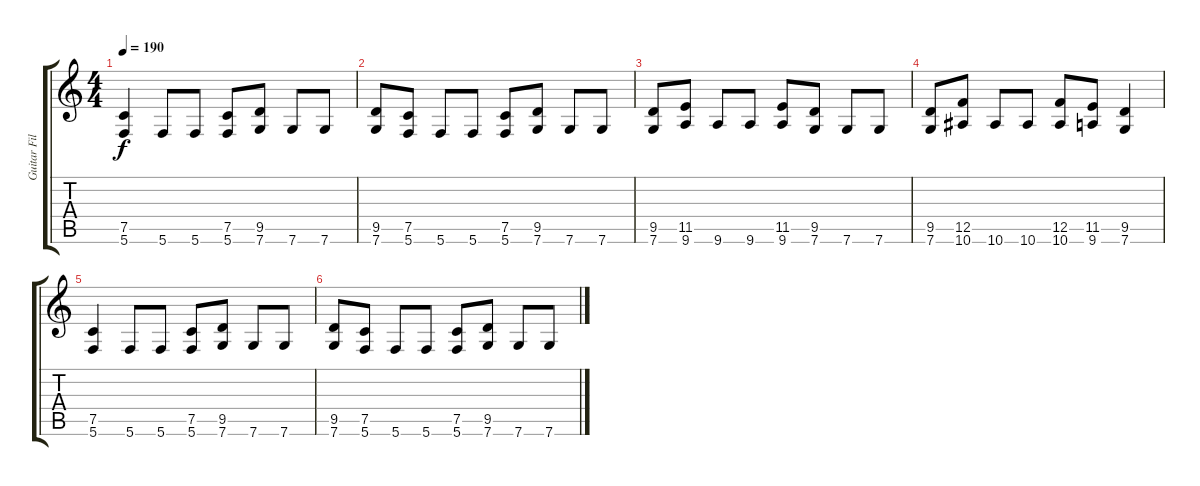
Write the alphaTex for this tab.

\track ("Guitar Fills" "Guitar Fil") {instrument distortionguitar}
\staff {score tabs}
\tuning (C4 G3 Eb3 Bb2 F2 C2) {hide}
\ts (4 4)
\tempo 190
\clef g2
\ks c
(7.5 5.6).4{dy f volume 10} 5.6.8 5.6.8 (7.5 5.6).8 (9.5 7.6).8 7.6.8 7.6.8 |
(9.5 7.6).8 (7.5 5.6).8 5.6.8 5.6.8 (7.5 5.6).8 (9.5 7.6).8 7.6.8 7.6.8 |
(9.5 7.6).8 (11.5 9.6).8 9.6.8 9.6.8 (11.5 9.6).8 (9.5 7.6).8 7.6.8 7.6.8 |
(9.5 7.6).8 (12.5 10.6).8 10.6.8 10.6.8 (12.5 10.6).8 (11.5 9.6).8 (9.5 7.6).4 |
(7.5 5.6).4 5.6.8 5.6.8 (7.5 5.6).8 (9.5 7.6).8 7.6.8 7.6.8 |
(9.5 7.6).8 (7.5 5.6).8 5.6.8 5.6.8 (7.5 5.6).8 (9.5 7.6).8 7.6.8 7.6.8
